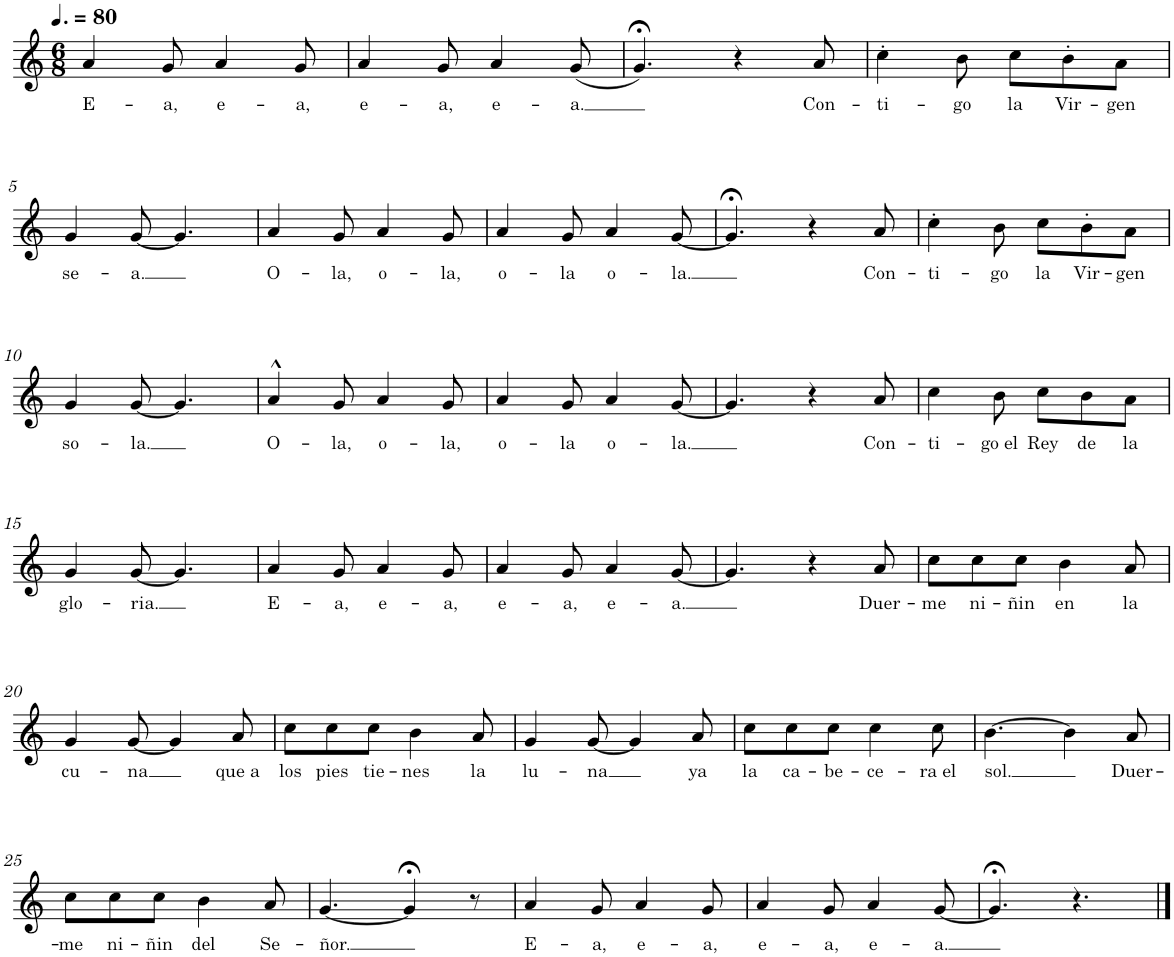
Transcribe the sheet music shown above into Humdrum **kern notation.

**kern	**text
*part1	*part1
*staff1	*staff1
*I"Nylon Guitar	*
*clefG2	*
*Trd7c12	*
*k[]	*
*M6/8	*
*MM120	*
=1	=1
!	!LO:LY:b
4a/	E-
!	!LO:LY:b
8g/	-a,
!	!LO:LY:b
4a/	e-
!	!LO:LY:b
8g/	-a,
=2	=2
!	!LO:LY:b
4a/	e-
!	!LO:LY:b
8g/	-a,
!	!LO:LY:b
4a/	e-
!	!LO:LY:b
(8g/	-a.
=3	=3
4.g;</)	.
4r	.
!	!LO:LY:b
8a/	Con-
=4	=4
!	!LO:LY:b
4cc'\	-ti-
!	!LO:LY:b
8b\	-go
!	!LO:LY:b
8cc\L	la
!	!LO:LY:b
8b'\	Vir-
!	!LO:LY:b
8a\J	-gen
!!LO:LB:g=z
=5	=5
!	!LO:LY:b
4g/	se-
!	!LO:LY:b
[8g/	-a.
4.g/]	.
=6	=6
!	!LO:LY:b
4a/	O-
!	!LO:LY:b
8g/	-la,
!	!LO:LY:b
4a/	o-
!	!LO:LY:b
8g/	-la,
=7	=7
!	!LO:LY:b
4a/	o-
!	!LO:LY:b
8g/	-la
!	!LO:LY:b
4a/	o-
!	!LO:LY:b
[8g/	-la.
=8	=8
4.g;</]	.
4r	.
!	!LO:LY:b
8a/	Con-
=9	=9
!	!LO:LY:b
4cc'\	-ti-
!	!LO:LY:b
8b\	-go
!	!LO:LY:b
8cc\L	la
!	!LO:LY:b
8b'\	Vir-
!	!LO:LY:b
8a\J	-gen
!!LO:LB:g=z
=10	=10
!	!LO:LY:b
4g/	so-
!	!LO:LY:b
[8g/	-la.
4.g/]	.
=11	=11
!	!LO:LY:b
4a^^/	O-
!	!LO:LY:b
8g/	-la,
!	!LO:LY:b
4a/	o-
!	!LO:LY:b
8g/	-la,
=12	=12
!	!LO:LY:b
4a/	o-
!	!LO:LY:b
8g/	-la
!	!LO:LY:b
4a/	o-
!	!LO:LY:b
[8g/	-la.
=13	=13
4.g/]	.
4r	.
!	!LO:LY:b
8a/	Con-
=14	=14
!	!LO:LY:b
4cc\	-ti-
!	!LO:LY:b
8b\	-go el
!	!LO:LY:b
8cc\L	Rey
!	!LO:LY:b
8b\	de
!	!LO:LY:b
8a\J	la
!!LO:LB:g=z
=15	=15
!	!LO:LY:b
4g/	glo-
!	!LO:LY:b
[8g/	-ria.
4.g/]	.
=16	=16
!	!LO:LY:b
4a/	E-
!	!LO:LY:b
8g/	-a,
!	!LO:LY:b
4a/	e-
!	!LO:LY:b
8g/	-a,
=17	=17
!	!LO:LY:b
4a/	e-
!	!LO:LY:b
8g/	-a,
!	!LO:LY:b
4a/	e-
!	!LO:LY:b
[8g/	-a.
=18	=18
4.g/]	.
4r	.
!	!LO:LY:b
8a/	Duer-
=19	=19
!	!LO:LY:b
8cc\L	-me
!	!LO:LY:b
8cc\	ni-
!	!LO:LY:b
8cc\J	-ñin
!	!LO:LY:b
4b\	en
!	!LO:LY:b
8a/	la
!!LO:LB:g=z
=20	=20
!	!LO:LY:b
4g/	cu-
!	!LO:LY:b
[8g/	-na
4g/]	.
!	!LO:LY:b
8a/	que a
=21	=21
!	!LO:LY:b
8cc\L	los
!	!LO:LY:b
8cc\	pies
!	!LO:LY:b
8cc\J	tie-
!	!LO:LY:b
4b\	-nes
!	!LO:LY:b
8a/	la
=22	=22
!	!LO:LY:b
4g/	lu-
!	!LO:LY:b
[8g/	-na
4g/]	.
!	!LO:LY:b
8a/	ya
=23	=23
!	!LO:LY:b
8cc\L	la
!	!LO:LY:b
8cc\	ca-
!	!LO:LY:b
8cc\J	-be-
!	!LO:LY:b
4cc\	-ce-
!	!LO:LY:b
8cc\	-ra el
=24	=24
!	!LO:LY:b
[4.b\	sol.
4b\]	.
!	!LO:LY:b
8a/	Duer-
!!LO:LB:g=z
=25	=25
!	!LO:LY:b
8cc\L	me
!	!LO:LY:b
8cc\	ni-
!	!LO:LY:b
8cc\J	-ñin
!	!LO:LY:b
4b\	del
!	!LO:LY:b
8a/	Se-
=26	=26
!	!LO:LY:b
[4.g/	-ñor.
4g;</]	.
8r	.
=27	=27
!	!LO:LY:b
4a/	E-
!	!LO:LY:b
8g/	-a,
!	!LO:LY:b
4a/	e-
!	!LO:LY:b
8g/	-a,
=28	=28
!	!LO:LY:b
4a/	e-
!	!LO:LY:b
8g/	-a,
!	!LO:LY:b
4a/	e-
!	!LO:LY:b
[8g/	-a.
=29	=29
4.g;</]	.
4.r	.
==	==
*-	*-
